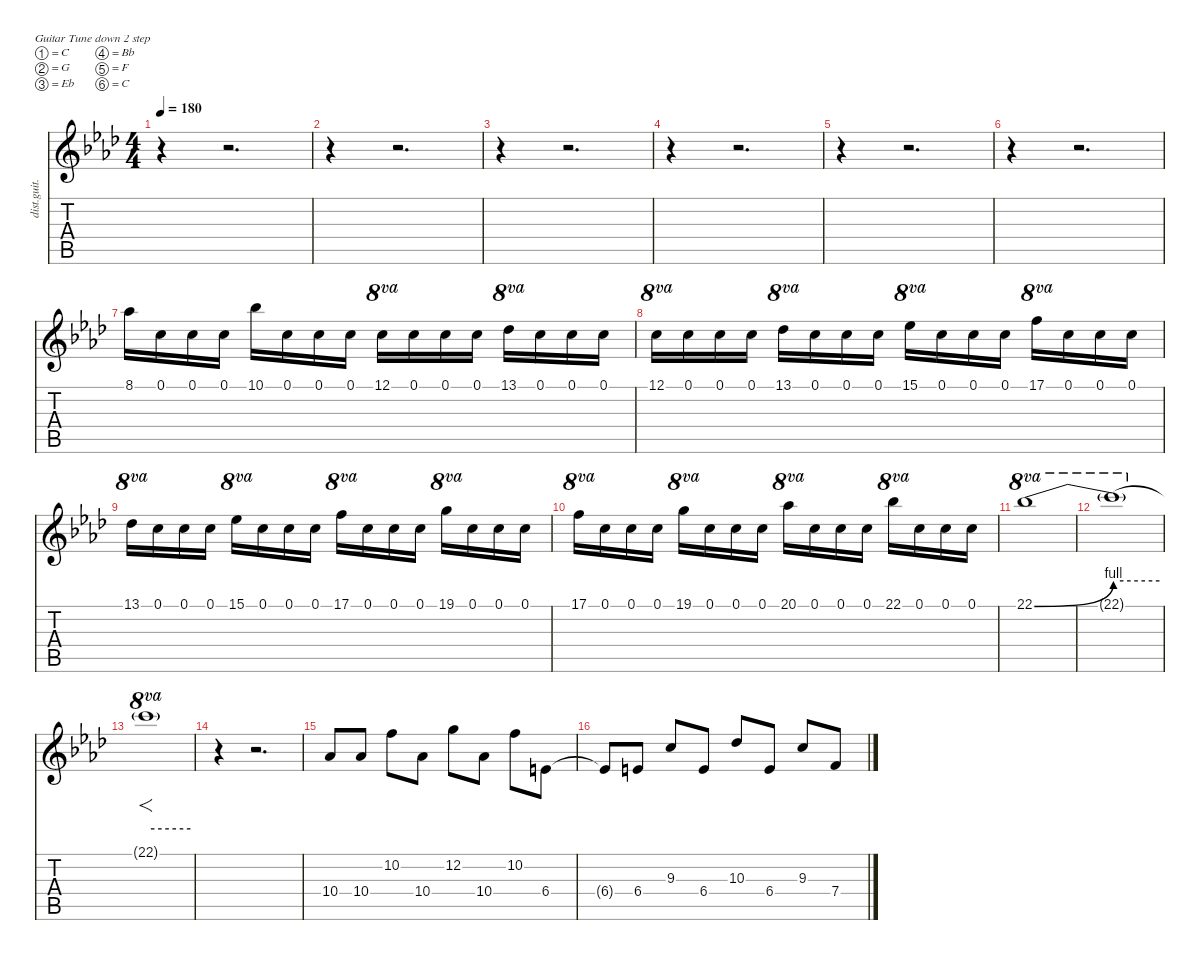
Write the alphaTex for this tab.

\defaultSystemsLayout 4
\hideDynamics
\bracketExtendMode nobrackets
\track ("Sam" "dist.guit.") {instrument distortionguitar}
\staff {score tabs}
\tuning (C4 G3 Eb3 Bb2 F2 C2)
\ts (4 4)
\tempo 180
\clef g2
\ks fminor
r.4{dy f beam Down} r.2{d beam Down} |
r.4{beam Down} r.2{d beam Down} |
r.4{beam Down} r.2{d beam Down} |
r.4{beam Down} r.2{d beam Down} |
r.4{beam Down} r.2{d beam Down} |
r.4{beam Down} r.2{d beam Down} |
8.1{acc b}.16{beam Down} 0.1{acc forcenatural}.16{beam Down} 0.1{acc forcenatural}.16{beam Down} 0.1{acc forcenatural}.16{beam Down} 10.1{acc b}.16{beam Down} 0.1{acc forcenatural}.16{beam Down} 0.1{acc forcenatural}.16{beam Down} 0.1{acc forcenatural}.16{beam Down} 12.1{acc forcenatural}.16{ot 8va beam Down} 0.1{acc forcenatural}.16{beam Down} 0.1{acc forcenatural}.16{beam Down} 0.1{acc forcenatural}.16{beam Down} 13.1{acc b}.16{ot 8va beam Down} 0.1{acc forcenatural}.16{beam Down} 0.1{acc forcenatural}.16{beam Down} 0.1{acc forcenatural}.16{beam Down} |
12.1{acc forcenatural}.16{ot 8va beam Down} 0.1{acc forcenatural}.16{beam Down} 0.1{acc forcenatural}.16{beam Down} 0.1{acc forcenatural}.16{beam Down} 13.1{acc b}.16{ot 8va beam Down} 0.1{acc forcenatural}.16{beam Down} 0.1{acc forcenatural}.16{beam Down} 0.1{acc forcenatural}.16{beam Down} 15.1{acc b}.16{ot 8va beam Down} 0.1{acc forcenatural}.16{beam Down} 0.1{acc forcenatural}.16{beam Down} 0.1{acc forcenatural}.16{beam Down} 17.1{acc forcenatural}.16{ot 8va beam Down} 0.1{acc forcenatural}.16{beam Down} 0.1{acc forcenatural}.16{beam Down} 0.1{acc forcenatural}.16{beam Down} |
13.1{acc b}.16{ot 8va beam Down} 0.1{acc forcenatural}.16{beam Down} 0.1{acc forcenatural}.16{beam Down} 0.1{acc forcenatural}.16{beam Down} 15.1{acc b}.16{ot 8va beam Down} 0.1{acc forcenatural}.16{beam Down} 0.1{acc forcenatural}.16{beam Down} 0.1{acc forcenatural}.16{beam Down} 17.1{acc forcenatural}.16{ot 8va beam Down} 0.1{acc forcenatural}.16{beam Down} 0.1{acc forcenatural}.16{beam Down} 0.1{acc forcenatural}.16{beam Down} 19.1{acc forcenatural}.16{ot 8va beam Down} 0.1{acc forcenatural}.16{beam Down} 0.1{acc forcenatural}.16{beam Down} 0.1{acc forcenatural}.16{beam Down} |
17.1{acc forcenatural}.16{ot 8va beam Down} 0.1{acc forcenatural}.16{beam Down} 0.1{acc forcenatural}.16{beam Down} 0.1{acc forcenatural}.16{beam Down} 19.1{acc forcenatural}.16{ot 8va beam Down} 0.1{acc forcenatural}.16{beam Down} 0.1{acc forcenatural}.16{beam Down} 0.1{acc forcenatural}.16{beam Down} 20.1{acc b}.16{ot 8va beam Down} 0.1{acc forcenatural}.16{beam Down} 0.1{acc forcenatural}.16{beam Down} 0.1{acc forcenatural}.16{beam Down} 22.1{acc b}.16{ot 8va beam Down} 0.1{acc forcenatural}.16{beam Down} 0.1{acc forcenatural}.16{beam Down} 0.1{acc forcenatural}.16{beam Down} |
22.1{be (bend 0 0 60 4) acc b}.1{ot 8va beam Down} |
22.1{be (hold 0 4 60 4) t}.1{ot 8va beam Down} |
22.1{be (hold 0 4 60 4) t}.1{f ot 8va beam Down} |
r.4{beam Down} r.2{d beam Down} |
10.4{acc b}.8{dy mf beam Up} 10.4{acc b}.8{beam Up} 10.2{acc forcenatural}.8{beam Down} 10.4{acc b}.8{beam Down} 12.2{acc forcenatural}.8{beam Down} 10.4{acc b}.8{dy f beam Down} 10.2{acc forcenatural}.8{beam Down} 6.4{acc forcenatural}.8{beam Down} |
6.4{t acc forcenatural}.8{beam Up} 6.4{acc forcenatural}.8{beam Up} 9.3{acc forcenatural}.8{beam Up} 6.4{acc forcenatural}.8{beam Up} 10.3{acc b}.8{beam Up} 6.4{acc forcenatural}.8{beam Up} 9.3{acc forcenatural}.8{beam Up} 7.4{acc forcenatural}.8{beam Up}
